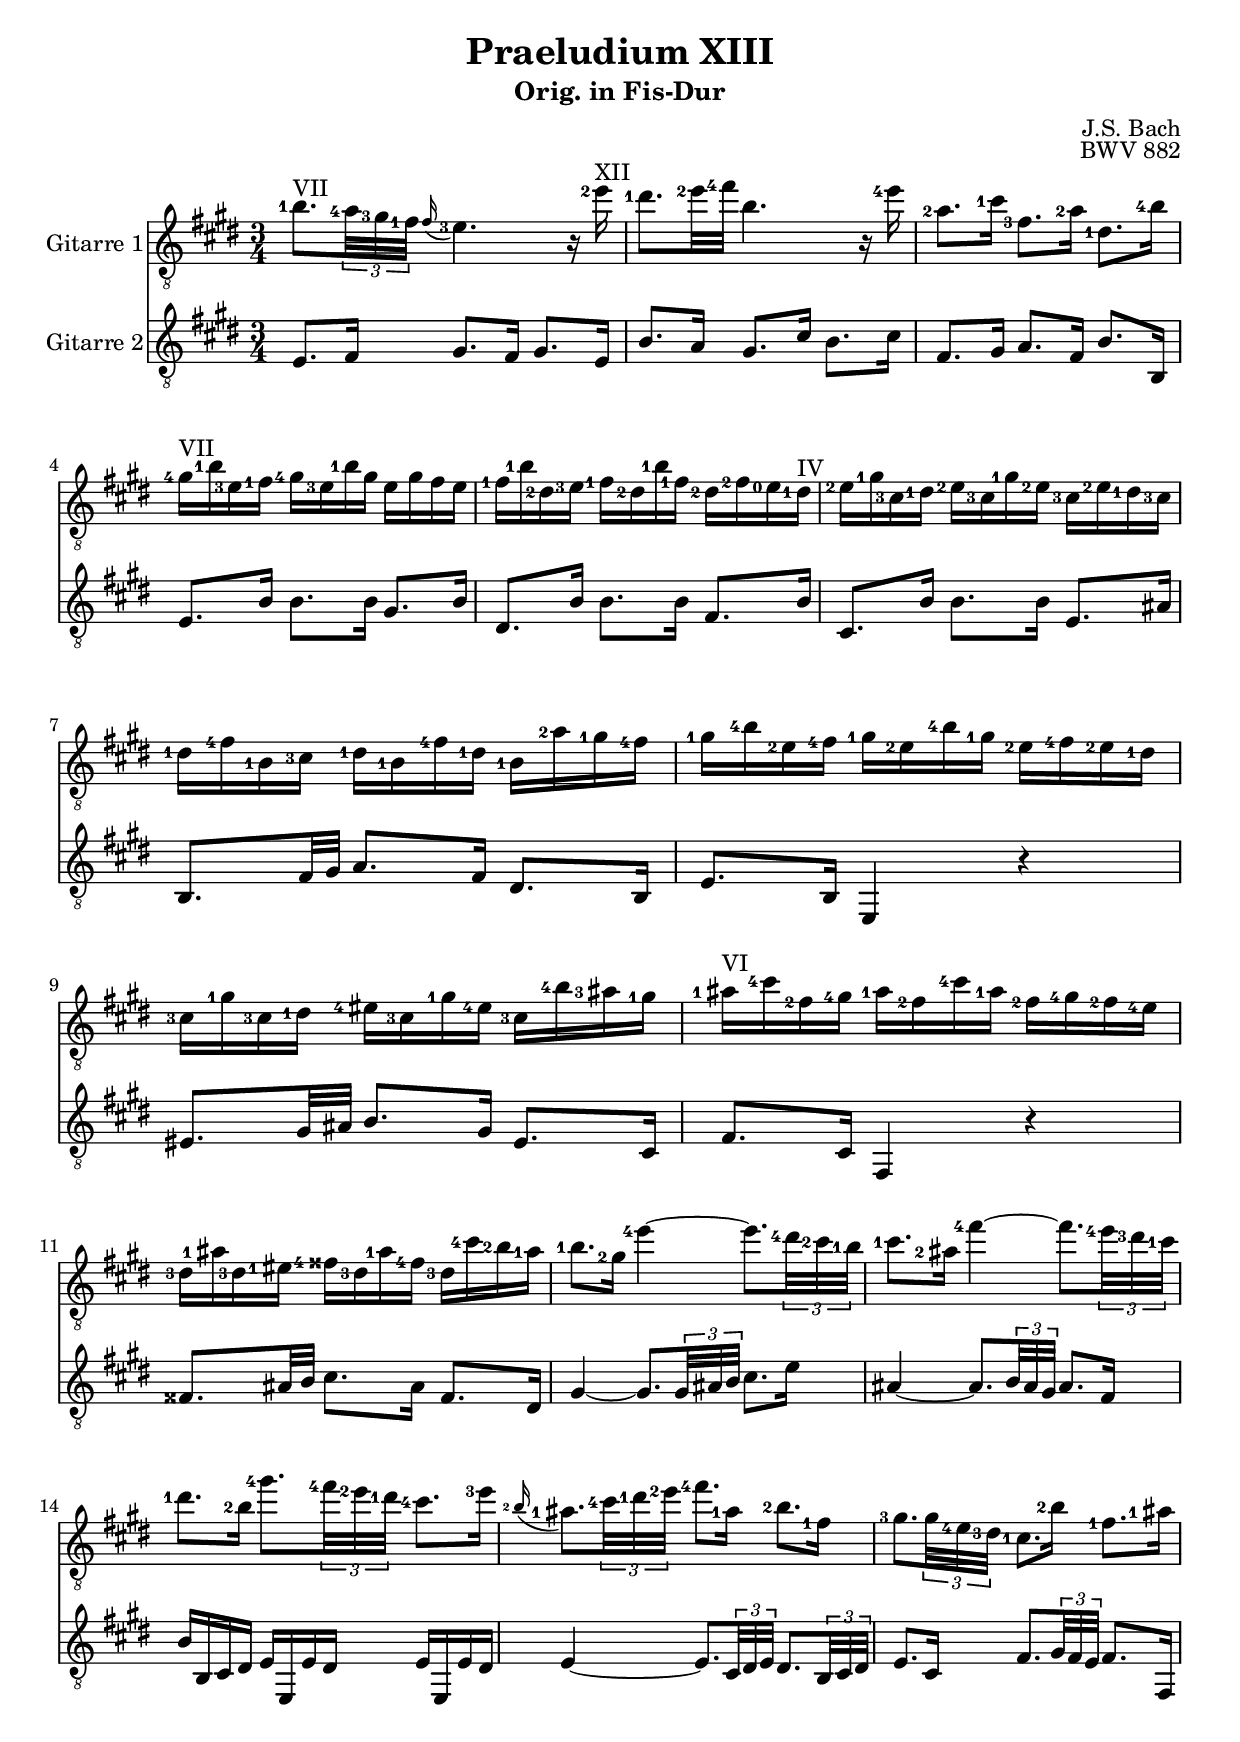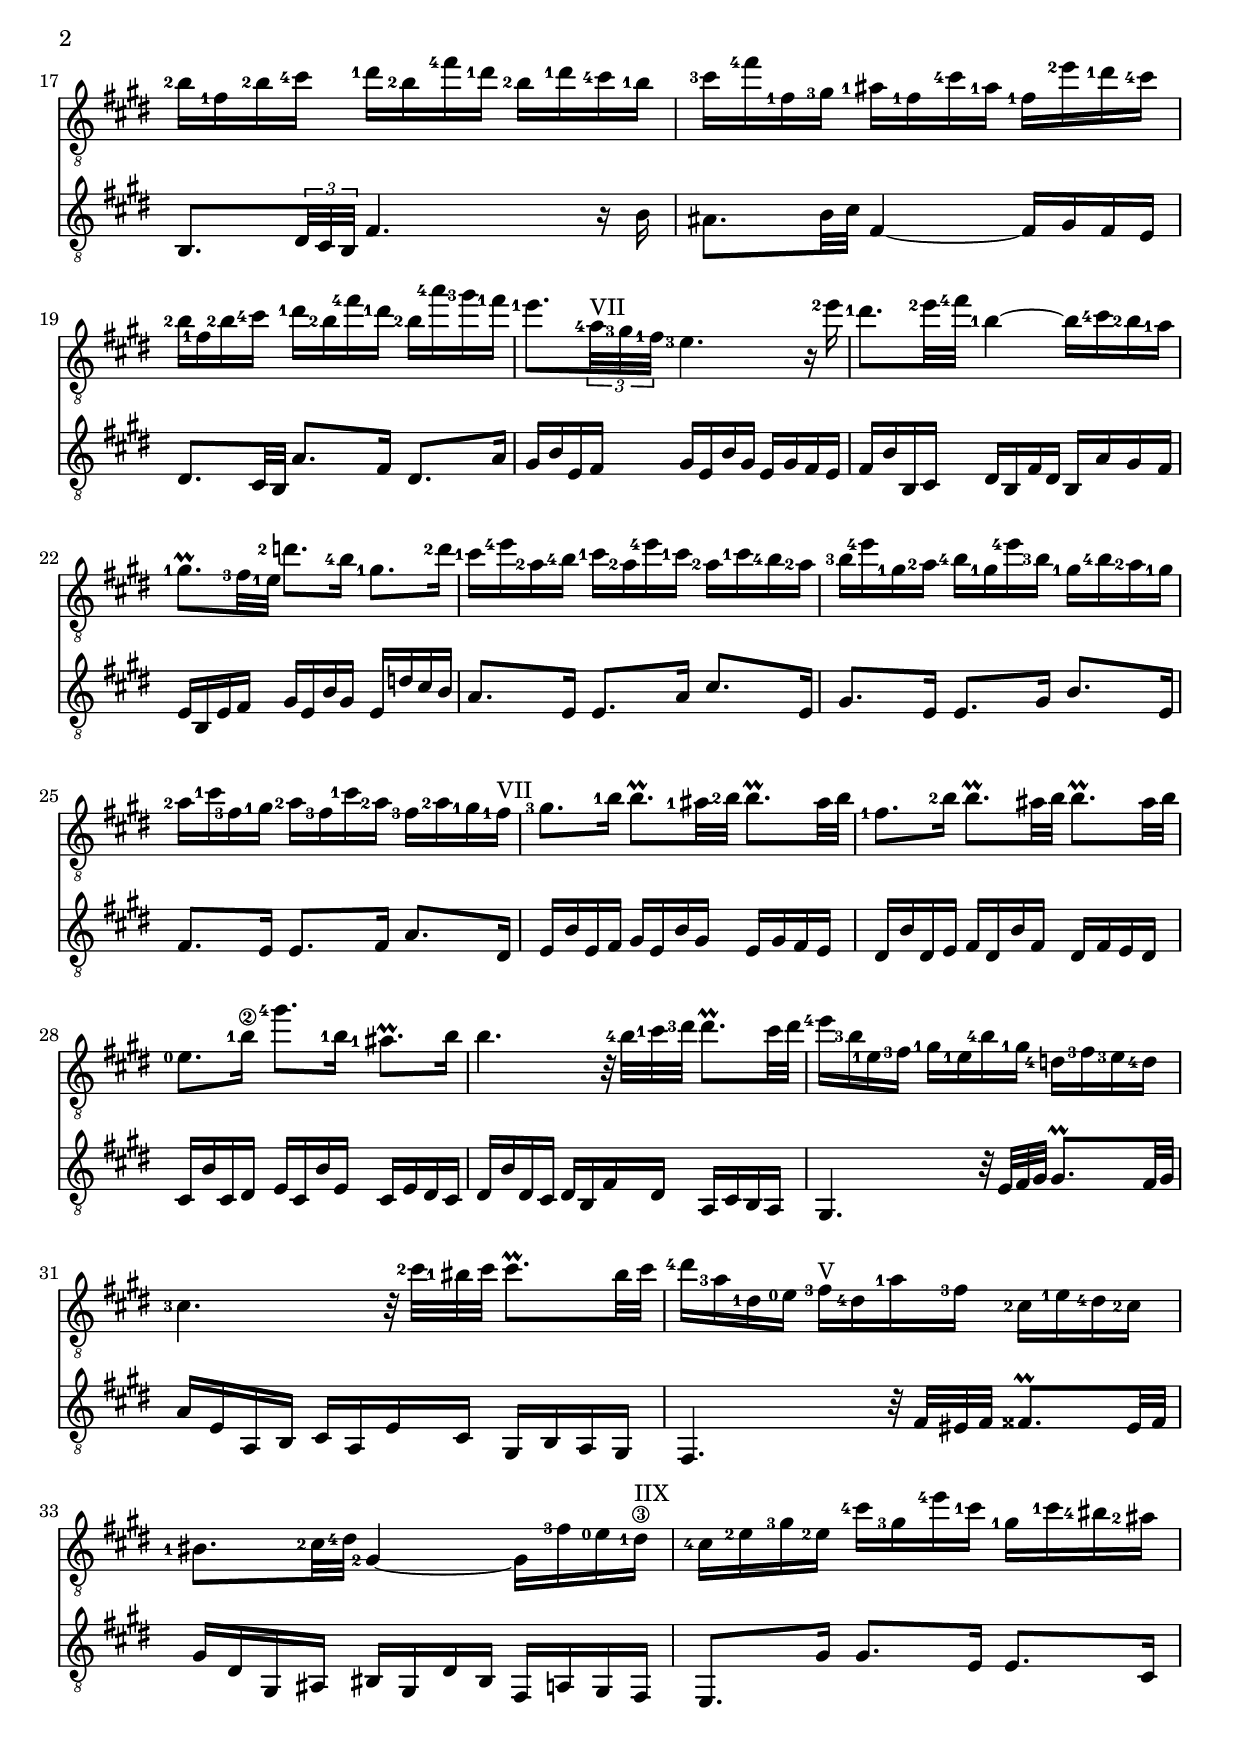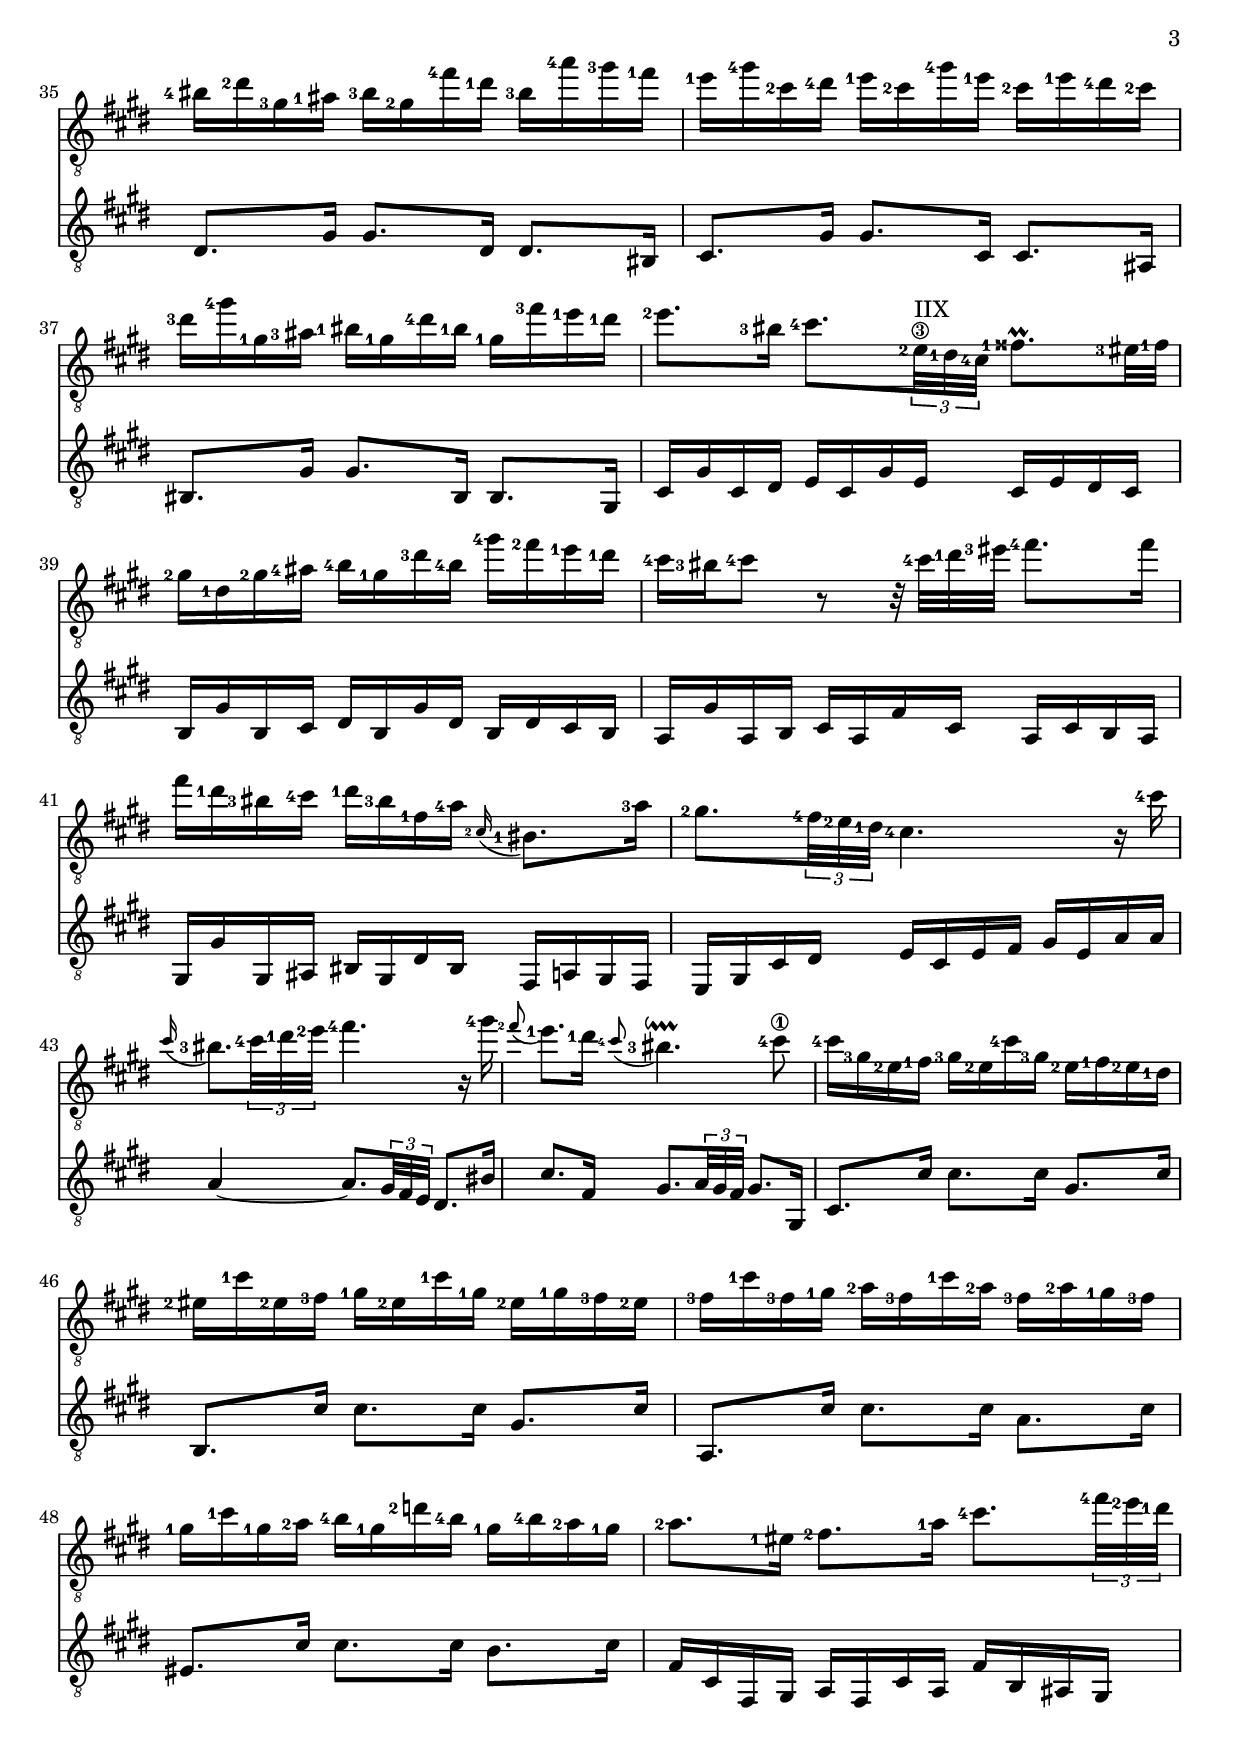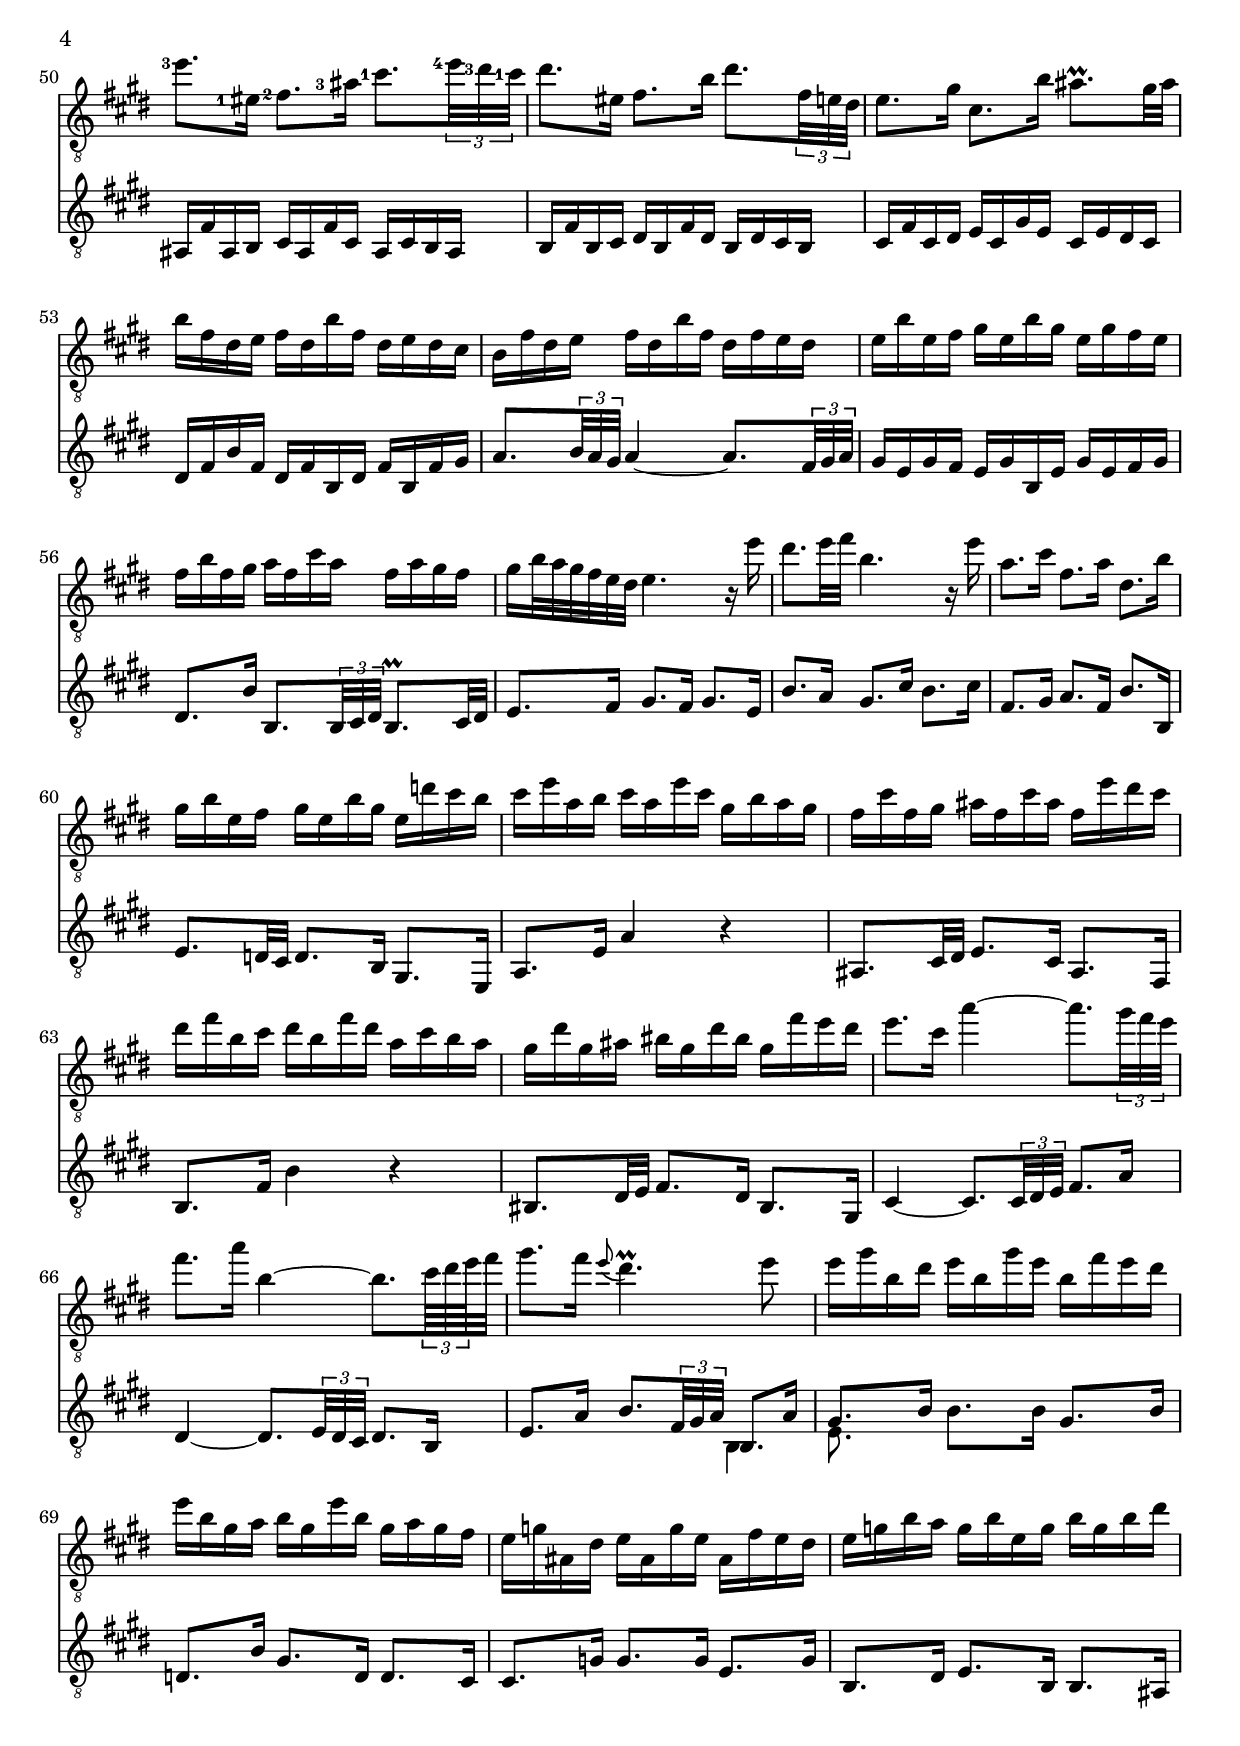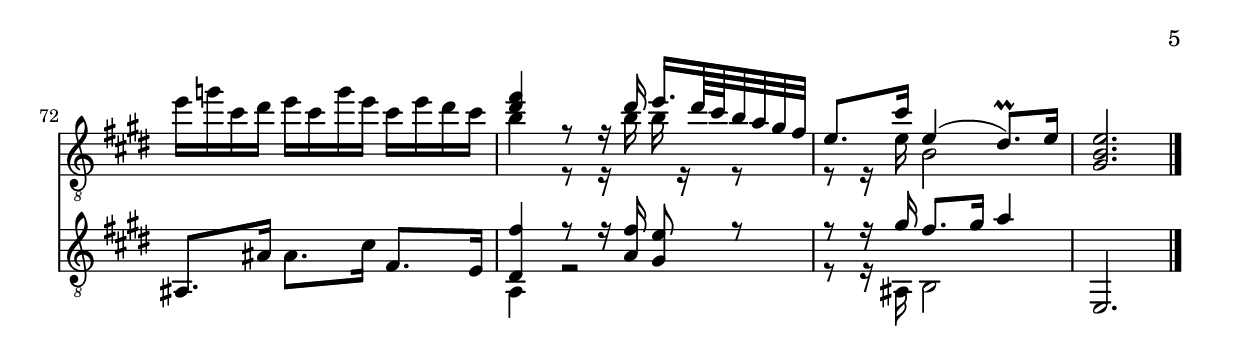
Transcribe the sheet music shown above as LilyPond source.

\version "2.18.2"
\language "deutsch"

global = {
  \key fis \major
  \time 3/4
  \clef "treble_8"
  \set fingeringOrientations = #'(left)
}

PartI = \relative c''{
  <cis-1>8.^\markup{VII} \tuplet 3/2 {<h-4>32 <ais-3> <gis-1>} \grace gis16 (<fis-3>4.) r16 <fis'-2>^\markup{XII}
  <eis-1>8. <fis-2>32 <gis-4> cis,4. r16 <fis-4>
  <h,-2>8. <dis-1>16 <gis,-3>8. <h-2>16 <eis,-1>8. <cis'-4>16
  <ais-4>16^\markup{VII} <cis-1> <fis,-3> <gis-1> <ais-4> <fis-3> <cis'-1> ais fis ais gis fis
  <gis-1> <cis-1> <eis,-2> <fis-3> <gis-1> <eis-2> <cis'-1> <gis-1> <eis-2> <gis-2> <fis-0> <eis-1>^\markup{IV} 
  <fis-2> <ais-1> <dis,-3> <eis-1> <fis-2> <dis-3> <ais'-1> <fis-2> <dis-3> <fis-2> <eis-1> <dis-3>
  <eis-1> <gis-4> <cis,-1> <dis-3> <eis-1> <cis-1> <gis'-4> <eis-1> <cis-1> <h'-2> <ais-1> <gis-4>
  <ais-1> <cis-4> <fis,-2> <gis-4> <ais-1> <fis-2> <cis'-4> <ais-1> <fis-2> <gis-4> <fis-2> <eis-1> 
  <dis-3> <ais'-1> <dis,-3> <eis-1> <fisis-4> <dis-3> <ais'-1> <fisis-4> <dis-3> <cis'-4> <his-3> <ais-1>
  <his-1>^\markup{VI} <dis-4> <gis,-2> <ais-4> <his-1> <gis-2> <dis'-4> <his-1> <gis-2> <ais-4> <gis-2> <fis-4> 
  <eis-3> <his'-1> <eis,-3> <fisis-1> <gisis-4> <eis-3> <his'-1> <gisis-4> <eis-3> <dis'-4> <cis-2> <his-1>
  <cis-1>8. <ais-2>16 <fis'-4>4~ fis8. \tuplet 3/2 {<eis-4>32 <dis-2> <cis-1>}
  <dis-1>8. <his-2>16 <gis'-4>4~ gis8. \tuplet 3/2 {<fis-4>32 <eis-3> <dis-1>}
  <eis-1>8. <cis-2>16 <ais'-4>8. \tuplet 3/2 {<gis-4>32 <fis-2> <eis-1>} <dis-4>8. <fis-3>16
  \grace <cis-2>16 (<his-1>8.) \tuplet 3/2 {<dis-4>32 <eis-1> <fis-2>} <gis-4>8. <his,-1>16 <cis-2>8. <gis-1>16
  <ais-3>8. \tuplet 3/2 {ais32 <fis-4> <eis-3>} <dis-1>8. <cis'-2>16 <gis-1>8. <his-1>16
  <cis-2>16 <gis-1> <cis-2> <dis-4> <eis-1> <cis-2> <gis'-4> <eis-1> <cis-2> <eis-1> <dis-4> <cis-1>
  <dis-3> <gis-4> <gis,-1> <ais-3> <his-1> <gis-1> <dis'-4> <his-1> <gis-1> <fis'-2> <eis-1> <dis-4>
  <cis-2> <gis-1> <cis-2> <dis-4> <eis-1> <cis-2> <gis'-4> <eis-1> <cis-2> <h'-4> <ais-3> <gis-1> 
  <fis-1>8. \tuplet 3/2 {<h,-4>32^\markup{VII} <ais-3> <gis-1>} <fis-3>4. r16 <fis'-2>
  <eis-1>8. <fis-2>32 <gis-4> <cis,-1>4~ cis16 <dis-4> <cis-2> <h-1>
  <ais-1>8.\prall <gis-3>32 <fis-1> <e'-2>8. <cis-4>16 <ais-1>8. <e'-2>16
  <dis-1> <fis-4> <h,-2> <cis-4> <dis-1> <h-2> <fis'-4> <dis-1> <h-2> <dis-1> <cis-4> <h-2> 
  <cis-3> <fis-4> <ais,-1> <h-2> <cis-4> <ais-1> <fis'-4> <cis-3> <ais-1> <cis-4> <h-2> <ais-1>
  <h-2> <dis-1> <gis,-3> <ais-1> <h-2> <gis-3> <dis'-1> <h-2> <gis-3> <h-2> <ais-1> <gis-1>^\markup{VII}
  <ais-3>8. <cis-1>16 cis8.\prall <his-1>32 <cis-2> cis8.\prall his32 cis
  <gis-1>8. <cis-2>16 cis8.\prall his32 cis cis8.\prall his32 cis
  <fis,-0>8. <cis'-1\2>16 <ais'-4>8. <cis,-1>16 <his-1>8.\prall cis16
  cis4. r32 <cis-4> <dis-1> <eis-3> eis8.\prall dis32 eis
  <fis-4>16 <cis-3> <fis,-1> <gis-3> <ais-1> <fis-1> <cis'-4> <ais-1> <e-4> <gis-3> <fis-3> <e-4> 
  <dis-3>4. r32 <dis'-2> <cisis-1> dis dis8.\prall cisis32 dis
  <eis-4>16 <h-3> <eis,-1> <fis-0> <gis-3>^\markup{V} <eis-4> <h'-1> <gis-3> <dis-2> <fis-1> <eis-4> <dis-2>
  <cisis-1>8. <dis-2>32 <eis-4> <ais,-2>4~ ais16 <gis'-3> <fis-0> <eis-1\3>^\markup{IIX}
  <dis-4> <fis-2> <ais-3> <fis-2> <dis'-4> <ais-3> <fis'-4> <dis-1> <ais-1> <dis-1> <cisis-4> <his-2>
  <cisis-4> <eis-2> <ais,-3> <his-1> <cisis-3> <ais-2> <gis'-4> <eis-1> <cisis-3> <h'-4> <ais-3> <gis-1>
  <fis-1> <ais-4> <dis,-2> <eis-4> <fis-1> <dis-2> <ais'-4> <fis-1> <dis-2> <fis-1> <eis-4> <dis-2>
  <eis-3> <ais-4> <ais,-1> <his-3> <cisis-1> <ais-1> <eis'-4> <cisis-1> <ais-1> <gis'-3> <fis-1> <eis-1> 
  <fis-2>8. <cisis-3>16 <dis-4>8. \tuplet 3/2 {<fis,-2\3>32^\markup{IIX} <eis-1> <dis-4>} <gisis-1>8.\prall <fisis-3>32 <gisis-1>
  <ais-2>16 <eis-1> <ais-2> <his-4> <cis-4> <ais-1> <eis'-3> <cis-4> <ais'-4> <gis-2> <fis-1> <eis-1> 
  <dis-4> <cisis-3> <dis-4>8 r8 r32 <dis-4> <eis-1> <fisis-3> <gis-4>8. gis16
  gis16 <eis-1> <cisis-3> <dis-4> <eis-1> <cisis-3> <gis-1> <h-4> \grace <dis,-2> (<cisis-1>8.) <h'-3>16
  <ais-2>8. \tuplet 3/2 {<gis-4>32 <fis-2> <eis-1>} <dis-4>4. r16 <dis'-4>
  \grace dis16 (<cisis-3>8.) \tuplet 3/2 {<dis-4>32 <eis-1> <fis-2>} <gis-4>4. r16 <ais-4>
  \grace <gis-2>8  (<fis-1>8.) <eis-1>16 \grace <dis-4>8 (<cisis-3>4.)\downprall <dis-4\1>8
  <dis-4>16 <ais-3> <fis-2> <gis-1> <ais-3> <fis-2> <dis'-4> <ais-3> <fis-2> <gis-1> <fis-2> <eis-1> 
  <fisis-2> <dis'-1> <fisis,-2> <gis-3> <ais-1> <fisis-2> <dis'-1> <ais-1> <fisis-2> <ais-1> <gis-3> <fisis-2> 
  <gis-3> <dis'-1> <gis,-3> <ais-1> <h-2> <gis-3> <dis'-1> <h-2> <gis-3> <h-2> <ais-1> <gis-3>
  <ais-1> <dis-1> <ais-1> <h-2> <cis-4> <ais-1> <e'-2> <cis-4> <ais-1> <cis-4> <h-2> <ais-1> 
  <h-2>8. <fisis-1>16 <gis-2>8. <h-1>16 <dis-4>8. \tuplet 3/2 {<gis-4>32 <fis-2> <eis-1>}
  <fis-3>8. <fisis,-1>16 <gis-2>8. <his-3>16 <dis-1>8. \tuplet 3/2 {<fis-4>32 <eis-3> <dis-1>}
  eis8. fisis,16 gis8. cis16 eis8. \tuplet 3/2 {gis,32 fis eis}
  fis8. ais16 dis,8. cis'16 his8.\prall ais32 his
  cis16 gis eis fis gis eis cis' gis eis fis eis dis 
  cis gis' eis fis gis eis cis' gis eis gis fis eis 
  fis cis' fis, gis ais fis cis' ais fis ais gis fis 
  gis cis gis ais h gis dis' h gis h ais gis
  ais cis32 h ais gis fis eis fis4. r16 fis'
  eis8. fis32 gis cis,4. r16 fis
  h,8. dis16 gis,8. h16 eis,8. cis'16
  ais cis fis, gis ais fis cis' ais fis e' dis cis 
  dis fis h, cis dis h fis' dis ais cis h ais
  gis dis' gis, ais his gis dis' his gis fis' eis dis
  eis gis cis, dis eis cis gis' eis h dis cis h 
  ais eis' ais, his cisis ais eis' cisis ais gis' fis eis
  fis8. dis16 h'4~ h8. \tuplet 3/2 {ais32 gis fis}
  gis8. h16 cis,4~ cis8. \tuplet 3/2 {dis64 eis fis} gis32
  ais8. gis16 \grace fis8 (eis4.)\prall fis8
  fis16 ais cis, eis fis cis ais' fis cis gis' fis eis
  fis cis ais h cis ais fis' cis ais h ais gis 
  fis a his, eis fis his, a' fis his, gis' fis eis 
  fis a cis h a cis fis, a cis a cis eis 
  fis a dis, eis fis dis a' fis dis fis eis dis 
  <<{\voiceOne <<eis4 gis>> r8 r16 eis16 fis16. eis64 dis cis32 h ais gis
  fis8. dis'16 fis,4 (eis8.\prall) fis16} \new Voice{\voiceTwo cis'4 r8 r16 cis cis r16 r8
  r8 r16 fis, cis2}>>
  <<ais2. cis fis>>
  \bar "|."
}

PartII = \relative c{
  fis8. gis16 ais8. gis16 ais8. fis16
  cis'8. h16 ais8. dis16 cis8. dis16
  gis,8. ais16 h8. gis16 cis8. cis,16
  fis8. cis'16 cis8. cis16 ais8. cis16
  eis,8. cis'16 cis8. cis16 gis8. cis16
  dis,8. cis'16 cis8. cis16 fis,8. his16
  cis,8. gis'32 ais h8. gis16 eis8. cis16
  fis8. cis16 fis,4 r4
  fisis'8. ais32 his32 cis8. ais16 fisis8. dis16
  gis8. dis16 gis,4 r4
  gisis'8. his32 cis dis8. his16 gisis8. eis16
  ais4~ ais8. \tuplet 3/2 {ais32 his cis} dis8. fis16
  his,4~ his8. \tuplet 3/2 {cis32 his ais} his8. gis16
  cis16 cis, dis eis fis fis, fis' eis fis fis, fis' eis
  fis4~ fis8. \tuplet 3/2 { dis32 eis fis} eis8. \tuplet 3/2 { cis32 dis eis}
  fis8. dis16 gis8. \tuplet 3/2 {ais32 gis fis} gis8. gis,16
  cis8. \tuplet 3/2 {eis32 dis cis} gis'4. r16 cis
  his8. cis32 dis gis,4~ gis16 ais gis fis
  eis8. dis32 cis h'8. gis16 eis8. h'16
  ais cis fis, gis ais fis cis' ais fis ais gis fis 
  gis cis cis, dis eis cis gis' eis cis h' ais gis
  fis cis fis gis ais fis cis' ais fis e' dis cis
  h8. fis16 fis8. h16 dis8. fis,16
  ais8. fis16 fis8. ais16 cis8. fis,16
  gis8. fis16 fis8. gis16 h8. eis,16
  fis cis' fis, gis ais fis cis' ais fis ais gis fis 
  eis cis' eis, fis gis eis cis' gis eis gis fis eis 
  dis cis' dis, eis fis dis cis' fis, dis fis eis dis
  eis cis' eis, dis eis cis gis' eis h dis cis h 
  ais4. r32 fis'32 gis ais ais8.\prall gis32 ais
  h16 fis h, cis dis h fis' dis ais cis h ais
  gis4. r32  gis'32 fisis gis gisis8.\prall fisis32 gisis
  ais16 eis ais, his cisis ais eis' cisis gis h ais gis
  fis8. ais'16 ais8. fis16 fis8. dis16
  \relative c'{eis,8.} ais'16 ais8. eis16 eis8. cisis16
  \relative c'{dis,8.} ais'16 ais8. dis,16 dis8. his16
  \relative c'{cisis,8.} ais'16 ais8. cisis,16 cisis8. ais16
  dis16 ais' dis, eis fis dis ais' fis dis fis eis dis
  cis ais' cis, dis eis cis ais' eis cis eis dis cis
  h ais' h, cis dis h gis' dis h dis cis h 
  ais ais' ais, his cisis ais eis' cisis gis h ais gis
  fis ais dis eis fis dis fis gis ais fis h h 
  h4~ h8. \tuplet 3/2 {ais32 gis fis} eis8. cisis'16
  dis8. gis,16 ais8. \tuplet 3/2 {h32 ais gis} ais8. ais,16
  dis8. dis'16 dis8. dis16 ais8. dis16
  cis,8. dis'16 dis8. dis16 ais8. dis16
  h,8. dis'16 dis8. dis16 h8. dis16
  fisis,8. dis'16 dis8. dis16 cis8. dis16
  gis,16 dis gis, ais h gis dis' h gis' cis, his ais
  his gis' his, cis dis his gis' dis his dis cis his
  cis gis' cis, dis eis cis gis' eis cis eis dis cis
  dis gis dis eis fis dis ais' fis dis fis eis dis
  eis gis cis gis eis gis cis, eis gis cis, gis' ais
  h8. \tuplet 3/2 {cis32 h ais} h4~ h8. \tuplet 3/2 {gis32 ais h}
  ais16 fis ais gis fis ais cis, fis ais fis gis ais
  eis8. cis'16 cis,8. \tuplet 3/2 {cis32 dis eis} cis8.\prall dis32 eis
  fis8. gis16 ais8. gis16 ais8. fis16
  cis'8. h16 ais8. dis16 cis8. dis16
  gis,8. ais16 h8. gis16 cis8. cis,16
  fis8. e32 dis e8. cis16 ais8. fis16
  h8. fis'16 h4 r4
  his,8. dis32 eis fis8. dis16 his8. gis16
  cis8. gis'16 cis4 r4
  cisis,8. eis32 fis gis8. eis16 cisis8. ais16
  dis4~ dis8. \tuplet 3/2 {dis32 eis fis} gis8. h16
  eis,4~ eis8. \tuplet 3/2 {fis32 eis dis} eis8. cis16
  fis8. h16 cis8. \tuplet 3/2 {gis32 ais h} <<{\voiceOne cis,8. h'16
  ais8.} \new Voice{\voiceTwo cis,4 fis8.}>> cis'16 \stemNeutral cis8. cis16 ais8. cis16
  e,8. cis'16 ais8. e16 e8. dis16
  dis8. a'16 a8. a16 fis8. a16
  cis,8. eis16 fis8. cis16 cis8. his16
  his8. his'16 his8. dis16 gis,8. fis16
  <<{\voiceOne <<eis4 gis'>> r8 r16 <<h,16 gis'>> <<ais,8 fis'>> r8
  r8 r16 ais16 gis8. ais16 h4} \new Voice{\voiceTwo h,,4 r2 r8 r16 his16 cis2}>>
  fis,2.
  \bar "|."
}

  


\header{
  title = "Praeludium XIII"
  composer = "J.S. Bach"
  opus = "BWV 882"
  subtitle = "Orig. in Fis-Dur"
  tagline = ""
}

\score{
  \transpose fis e{
  <<
      \new Staff = "Gitarre 1" \with {
	instrumentName = #"Gitarre 1"}
	{\global \PartI}

      \new Staff = "Gitarre 2" \with {
	instrumentName = #"Gitarre 2"}
	{\global \PartII}
      >>
    }
    \layout{}
    \midi{}
  }
